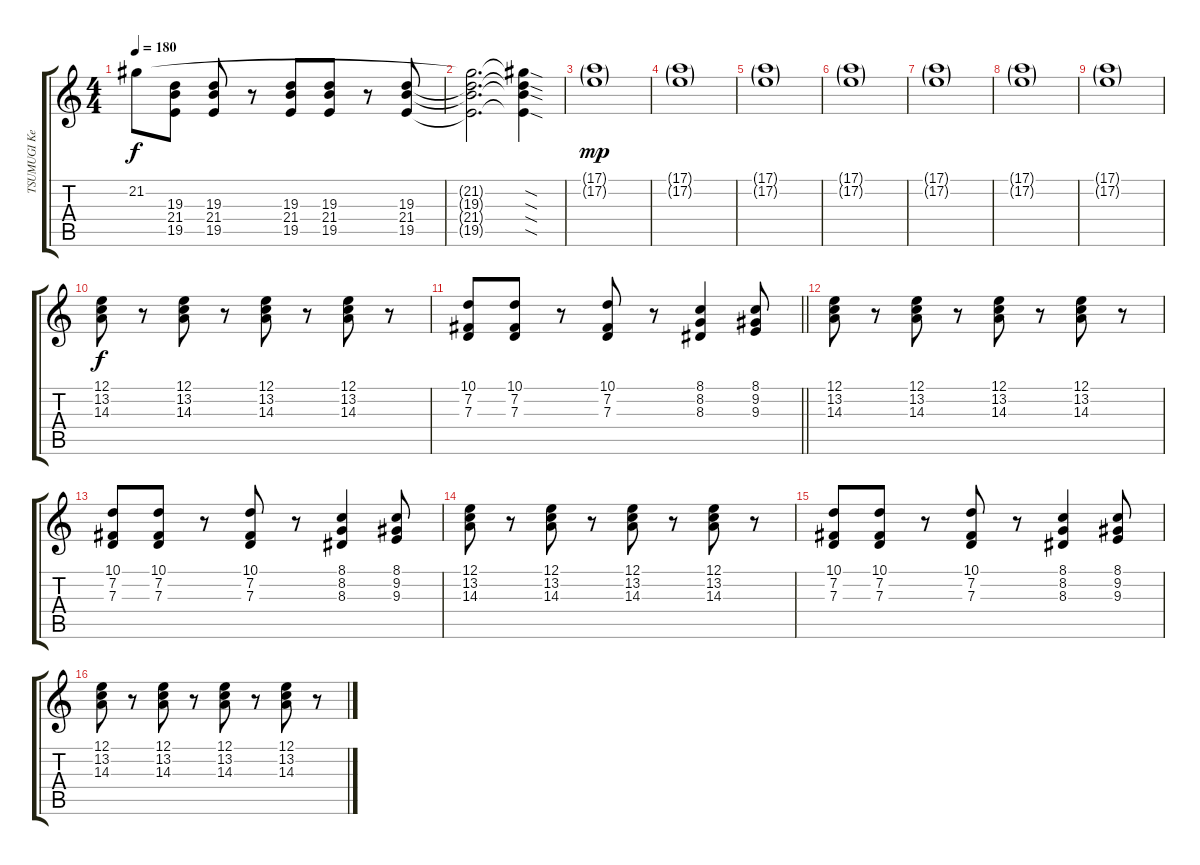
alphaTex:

\track ("TSUMUGI Keyboard" "TSUMUGI Ke") {instrument lead2sawtooth}
\staff {score tabs}
\tuning (E4 B3 G3 D3 A2 E2) {hide}
\ts (4 4)
\tempo 180
\clef g2
\ks c
21.2.8{dy f} (19.3 21.4 19.5).8 (19.3 21.4 19.5).8 r.8 (19.3 21.4 19.5).8 (19.3 21.4 19.5).8 r.8 (19.3 21.4 19.5).8 |
(21.2{t} 19.3{t} 21.4{t} 19.5{t}).2{d} (21.2{sod t} 19.3{sod t} 21.4{sod t} 19.5{sod t}).4 |
(17.1{g} 17.2{g}).1{dy mp} |
(17.1{g} 17.2{g}).1 |
(17.1{g} 17.2{g}).1 |
(17.1{g} 17.2{g}).1 |
(17.1{g} 17.2{g}).1 |
(17.1{g} 17.2{g}).1 |
(17.1{g} 17.2{g}).1 |
(12.1 13.2 14.3).8{dy f} r.8 (12.1 13.2 14.3).8 r.8 (12.1 13.2 14.3).8 r.8 (12.1 13.2 14.3).8 r.8 |
\barLineRight lightlight
(10.1 7.2 7.3).8 (10.1 7.2 7.3).8 r.8 (10.1 7.2 7.3).8 r.8 (8.1 8.2 8.3).4 (8.1 9.2 9.3).8 |
(12.1 13.2 14.3).8 r.8 (12.1 13.2 14.3).8 r.8 (12.1 13.2 14.3).8 r.8 (12.1 13.2 14.3).8 r.8 |
(10.1 7.2 7.3).8 (10.1 7.2 7.3).8 r.8 (10.1 7.2 7.3).8 r.8 (8.1 8.2 8.3).4 (8.1 9.2 9.3).8 |
(12.1 13.2 14.3).8 r.8 (12.1 13.2 14.3).8 r.8 (12.1 13.2 14.3).8 r.8 (12.1 13.2 14.3).8 r.8 |
(10.1 7.2 7.3).8 (10.1 7.2 7.3).8 r.8 (10.1 7.2 7.3).8 r.8 (8.1 8.2 8.3).4 (8.1 9.2 9.3).8 |
(12.1 13.2 14.3).8 r.8 (12.1 13.2 14.3).8 r.8 (12.1 13.2 14.3).8 r.8 (12.1 13.2 14.3).8 r.8
